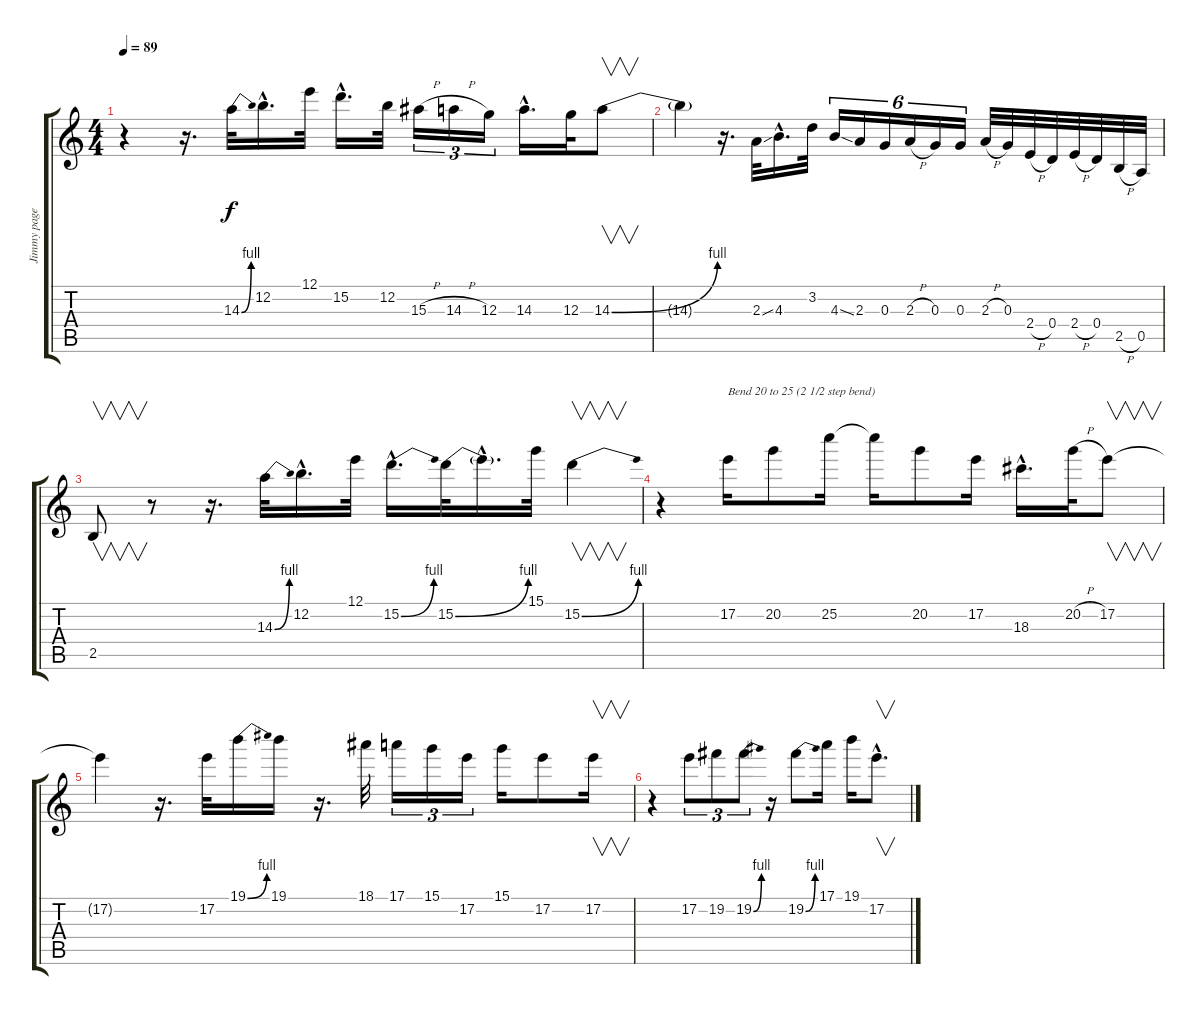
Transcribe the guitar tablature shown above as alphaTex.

\track ("Jimmy page´s Les paul" "Jimmy page") {instrument distortionguitar}
\staff {score tabs}
\tuning (E4 B3 G3 D3 A2 E2) {hide}
\ts (4 4)
\tempo 89
\clef g2
\ks c
r.4{dy f instrument distortionguitar} r.16{d} 14.3{be (bend 0 0 60 4)}.32 12.2{hac}.16{d} 12.1.32 15.2{hac}.16{d} 12.2.32 15.3{h}.16{tu (3 2)} 14.3{h}.16{tu (3 2)} 12.3.16{tu (3 2)} 14.3{hac}.16{d} 12.3.32 14.3{be (bend 0 0 60 4)}.8{v} |
14.3{t}.4 r.16{d} 2.3{ss}.32 4.3{hac}.16{d} 3.2.32 4.3{ss}.16{tu (6 4)} 2.3.16{tu (6 4)} 0.3.16{tu (6 4)} 2.3{h}.16{tu (6 4)} 0.3.16{tu (6 4)} 0.3.16{tu (6 4)} 2.3{h}.32 0.3.32 2.4{h}.32 0.4.32 2.4{h}.32 0.4.32 2.5{h}.32 0.5.32 |
2.5.8{v} r.8 r.16{d} 14.3{be (bend 0 0 60 4)}.32 12.2{hac}.16{d} 12.1.32 15.2{be (bend 0 0 60 4) hac}.16{d} 15.2{be (bend 0 0 60 4)}.32 15.2{hac t}.16{d} 15.1.32 15.2{be (bend 0 0 60 4)}.4{v} |
r.4 17.2.16{txt "Bend 20 to 25 (2 1/2 step bend)"} 20.2.8 25.2.16 25.2{t}.16 20.2.8 17.2.16 18.3{hac}.16{d} 20.2{h}.32 17.2.8{v} |
17.2{t}.4 r.16{d} 17.2.32 19.1{be (bend 0 0 60 4)}.16 19.1.16 r.16{d} 18.1.32 17.1.16{tu (3 2)} 15.1.16{tu (3 2)} 17.2.16{tu (3 2)} 15.1.16 17.2.8 17.2.16{v} |
r.4 17.2.8{tu (3 2)} 19.2.8{tu (3 2)} 19.2{be (bend 0 0 60 4)}.8{tu (3 2)} r.16 19.2{be (bend 0 0 60 4)}.8 17.1.16 19.1.16 17.2{hac}.8{v d}
